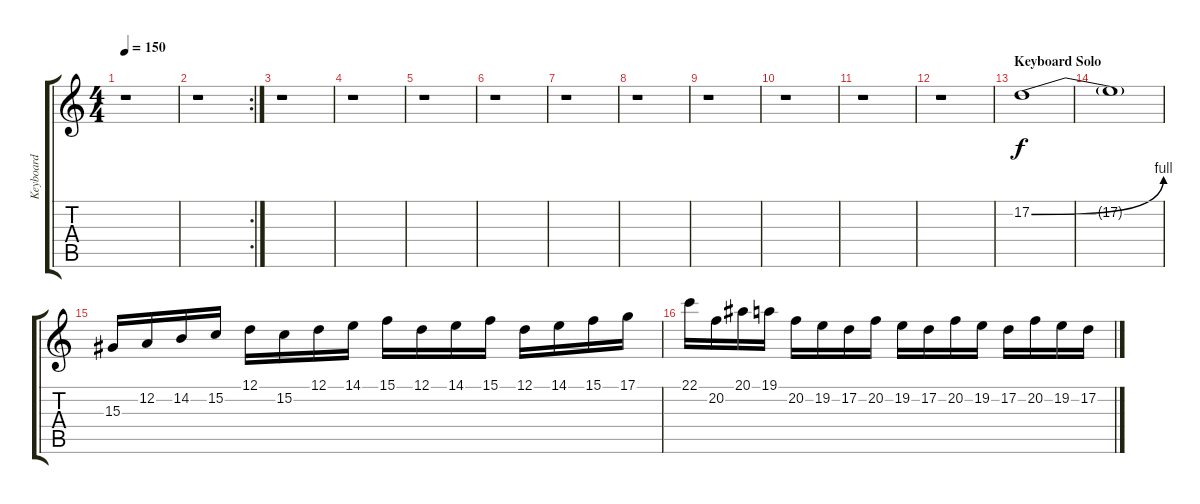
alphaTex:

\track ("Keyboard" "Keyboard") {instrument dulcimer}
\staff {score tabs}
\tuning (D4 A3 F3 C3 G2 D2) {hide}
\ts (4 4)
\tempo 150
\clef g2
\ks c
r.1{dy f} |
\rc 2
r.1 |
r.1 |
r.1 |
r.1 |
r.1 |
r.1 |
r.1 |
r.1 |
r.1 |
r.1 |
r.1 |
\section ("" "Keyboard Solo")
17.2{be (bend 0 0 60 4)}.1{volume 16 balance 8 instrument lead1square} |
17.2{t}.1 |
15.3.16 12.2.16 14.2.16 15.2.16 12.1.16 15.2.16 12.1.16 14.1.16 15.1.16 12.1.16 14.1.16 15.1.16 12.1.16 14.1.16 15.1.16 17.1.16 |
22.1.16 20.2.16 20.1.16 19.1.16 20.2.16 19.2.16 17.2.16 20.2.16 19.2.16 17.2.16 20.2.16 19.2.16 17.2.16 20.2.16 19.2.16 17.2.16
